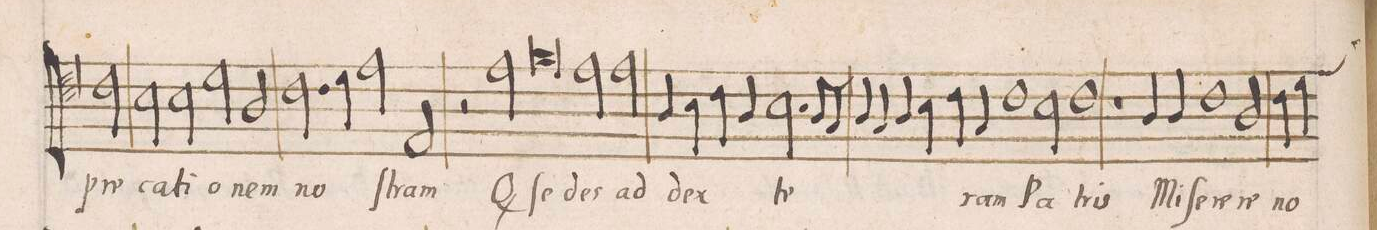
**kern	**text
*I"TENOR	*
*clefC4	*
*k[]	*
*met(C|)	*
*M2/1	*
2c\	-pre-
2B\	-ca-
2B\	-ti-
=77-	=77-
2d\	-o-
2A/	-nem
2.c\	no-
4d\	.
=78-	=78-
2e\	.
2E/	-ſtram
2r	.
2e\	Q(ui)
=79-	=79-
0f	ſe-
=80-	=80-
2e\	-des
2e\	ad
4A/	dex-
4B\	.
4c\	.
4A/	.
=81-	=81-
2.B\	te-
8A/L	.
8G/J	.
4A/	.
4G/	.
4A/	.
4B\	.
=82-	=82-
4c\	.
4G/	-ram
1c	Pa-
2B\	.
=83-	=83-
1c	-tris
1r	.
=84-	=84-
4A/	Mi-
4A/	-ſe-
1c	-re-
2A/	-re
=85-	=85-
4c\	no-
4d\	.
*custos:e	*
*-	*-
